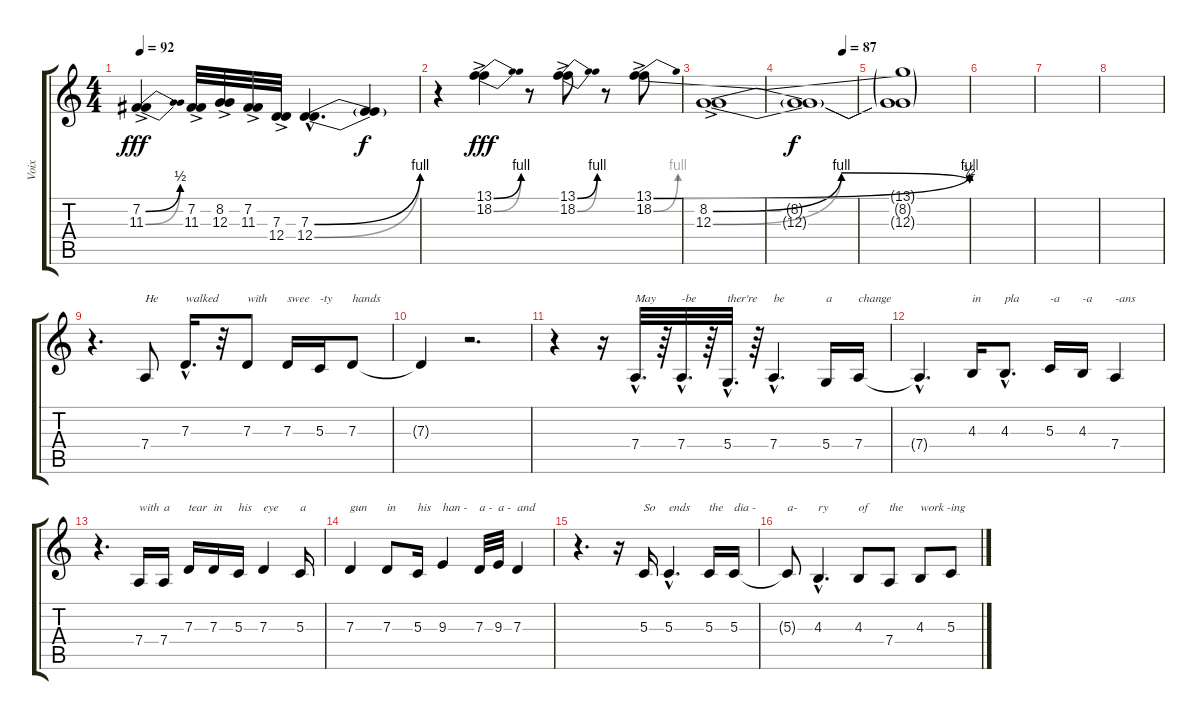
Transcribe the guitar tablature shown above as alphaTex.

\track ("Voix" "Voix") {instrument baritonesax}
\staff {score tabs}
\tuning (E4 B3 G3 D3 A2 E2) {hide}
\ts (4 4)
\tempo 92
\clef g2
\ks c
(7.2{be (bend 0 0 60 2) ac} 11.3{be (bend 0 0 60 2) ac}).4{dy fff} (7.2{ac} 11.3).32 (8.2{ac} 12.3).32 (7.2{ac} 11.3).32 (7.3{ac} 12.4).32 (7.3{be (bend 0 0 60 4) hac} 12.4{be (bend 0 0 60 4) hac}).4{d} (7.3{t} 12.4{t}).4{dy f} |
r.4 (13.1{be (bend 0 0 60 4) ac} 18.2{be (bend 0 0 60 4) ac}).4{dy fff} r.8 (13.1{be (bend 0 0 60 4) ac} 18.2{be (bend 0 0 60 4) ac}).8 r.8 (13.1{be (bend 0 0 60 4) ac} 18.2{be (bend 0 0 60 4) ac}).8 |
(8.2{be (bendrelease 0 0 5 4 30 4 60 2) ac} 12.3{be (bendrelease 0 0 5 4 30 4 60 2) ac}).1 |
\tempo (87 0.75)
(8.2{t} 12.3{t}).1{dy f volume 0} |
(13.1{t} 8.2{t} 12.3{t}).1 |
|
|
|
r.4{d} 7.4.8{txt "He"} 7.3{hac}.16{d txt "walked"} r.32 7.3.8{txt "with"} 7.3.16{txt "swee"} 5.3.16{txt "-ty"} 7.3.8{txt "hands"} |
7.3{t}.4 r.2{d} |
r.4 r.16 7.4{hac}.32{d txt "May"} r.64 7.4{hac}.32{d txt "-be"} r.64 5.4{hac}.32{d txt "ther're"} r.64 7.4{hac}.4{d txt "be"} 5.4.16{txt "a"} 7.4.16{txt "change"} |
7.4{hac t}.4{d} 4.3.16{txt "in"} 4.3{hac}.8{d txt "pla"} 5.3.16{txt "-a"} 4.3.16{txt "-a"} 7.4.4{txt "-ans"} |
r.4{d} 7.4.16{txt "with"} 7.4.16{txt "a"} 7.3.16{txt "tear"} 7.3.16{txt "in"} 5.3.16{txt "his"} 7.3.4{txt "eye"} 5.3.16{txt "a"} |
7.3.4{txt "gun"} 7.3.8{txt "in"} 5.3.16{txt "his"} 9.3.4{txt "han -"} 7.3.32{txt "a -"} 9.3.32{txt "a -"} 7.3.4{txt "and"} |
r.4{d} r.16 5.3.16{txt "So"} 5.3{hac}.4{d txt "ends"} 5.3.16{txt "the"} 5.3.16{txt "dia -"} |
5.3{t}.8{txt "a-"} 4.3{hac}.4{d txt "ry"} 4.3.8{txt "of"} 7.4.8{txt "the"} 4.3.8{txt "work -"} 5.3.8{txt "ing"}
